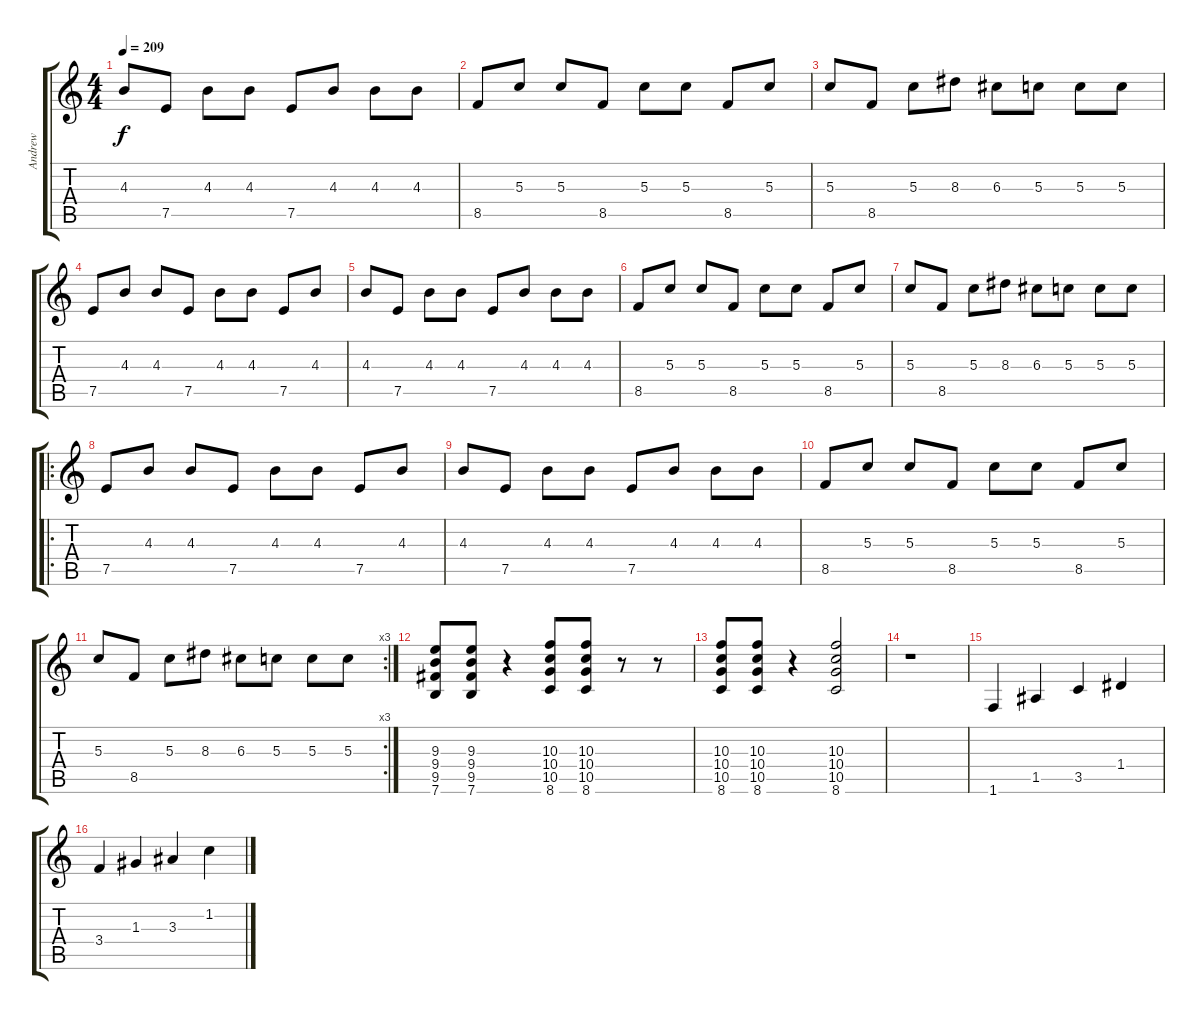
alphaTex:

\track ("Andrew" "Andrew") {instrument electricguitarjazz}
\staff {score tabs}
\tuning (E4 B3 G3 D3 A2 E2) {hide}
\ts (4 4)
\tempo 209
\clef g2
\ks c
4.3.8{dy f} 7.5.8 4.3.8 4.3.8 7.5.8 4.3.8 4.3.8 4.3.8 |
8.5.8 5.3.8 5.3.8 8.5.8 5.3.8 5.3.8 8.5.8 5.3.8 |
5.3.8 8.5.8 5.3.8 8.3.8 6.3.8 5.3.8 5.3.8 5.3.8 |
7.5.8 4.3.8 4.3.8 7.5.8 4.3.8 4.3.8 7.5.8 4.3.8 |
4.3.8 7.5.8 4.3.8 4.3.8 7.5.8 4.3.8 4.3.8 4.3.8 |
8.5.8 5.3.8 5.3.8 8.5.8 5.3.8 5.3.8 8.5.8 5.3.8 |
5.3.8 8.5.8 5.3.8 8.3.8 6.3.8 5.3.8 5.3.8 5.3.8 |
\ro
7.5.8 4.3.8 4.3.8 7.5.8 4.3.8 4.3.8 7.5.8 4.3.8 |
4.3.8 7.5.8 4.3.8 4.3.8 7.5.8 4.3.8 4.3.8 4.3.8 |
8.5.8 5.3.8 5.3.8 8.5.8 5.3.8 5.3.8 8.5.8 5.3.8 |
\rc 3
5.3.8 8.5.8 5.3.8 8.3.8 6.3.8 5.3.8 5.3.8 5.3.8 |
(9.3 9.4 9.5 7.6).8 (9.3 9.4 9.5 7.6).8 r.4 (10.3 10.4 10.5 8.6).8 (10.3 10.4 10.5 8.6).8 r.8 r.8 |
(10.3 10.4 10.5 8.6).8 (10.3 10.4 10.5 8.6).8 r.4 (10.3 10.4 10.5 8.6).2 |
r.1 |
1.6.4 1.5.4 3.5.4 1.4.4 |
3.4.4 1.3.4 3.3.4 1.2.4
